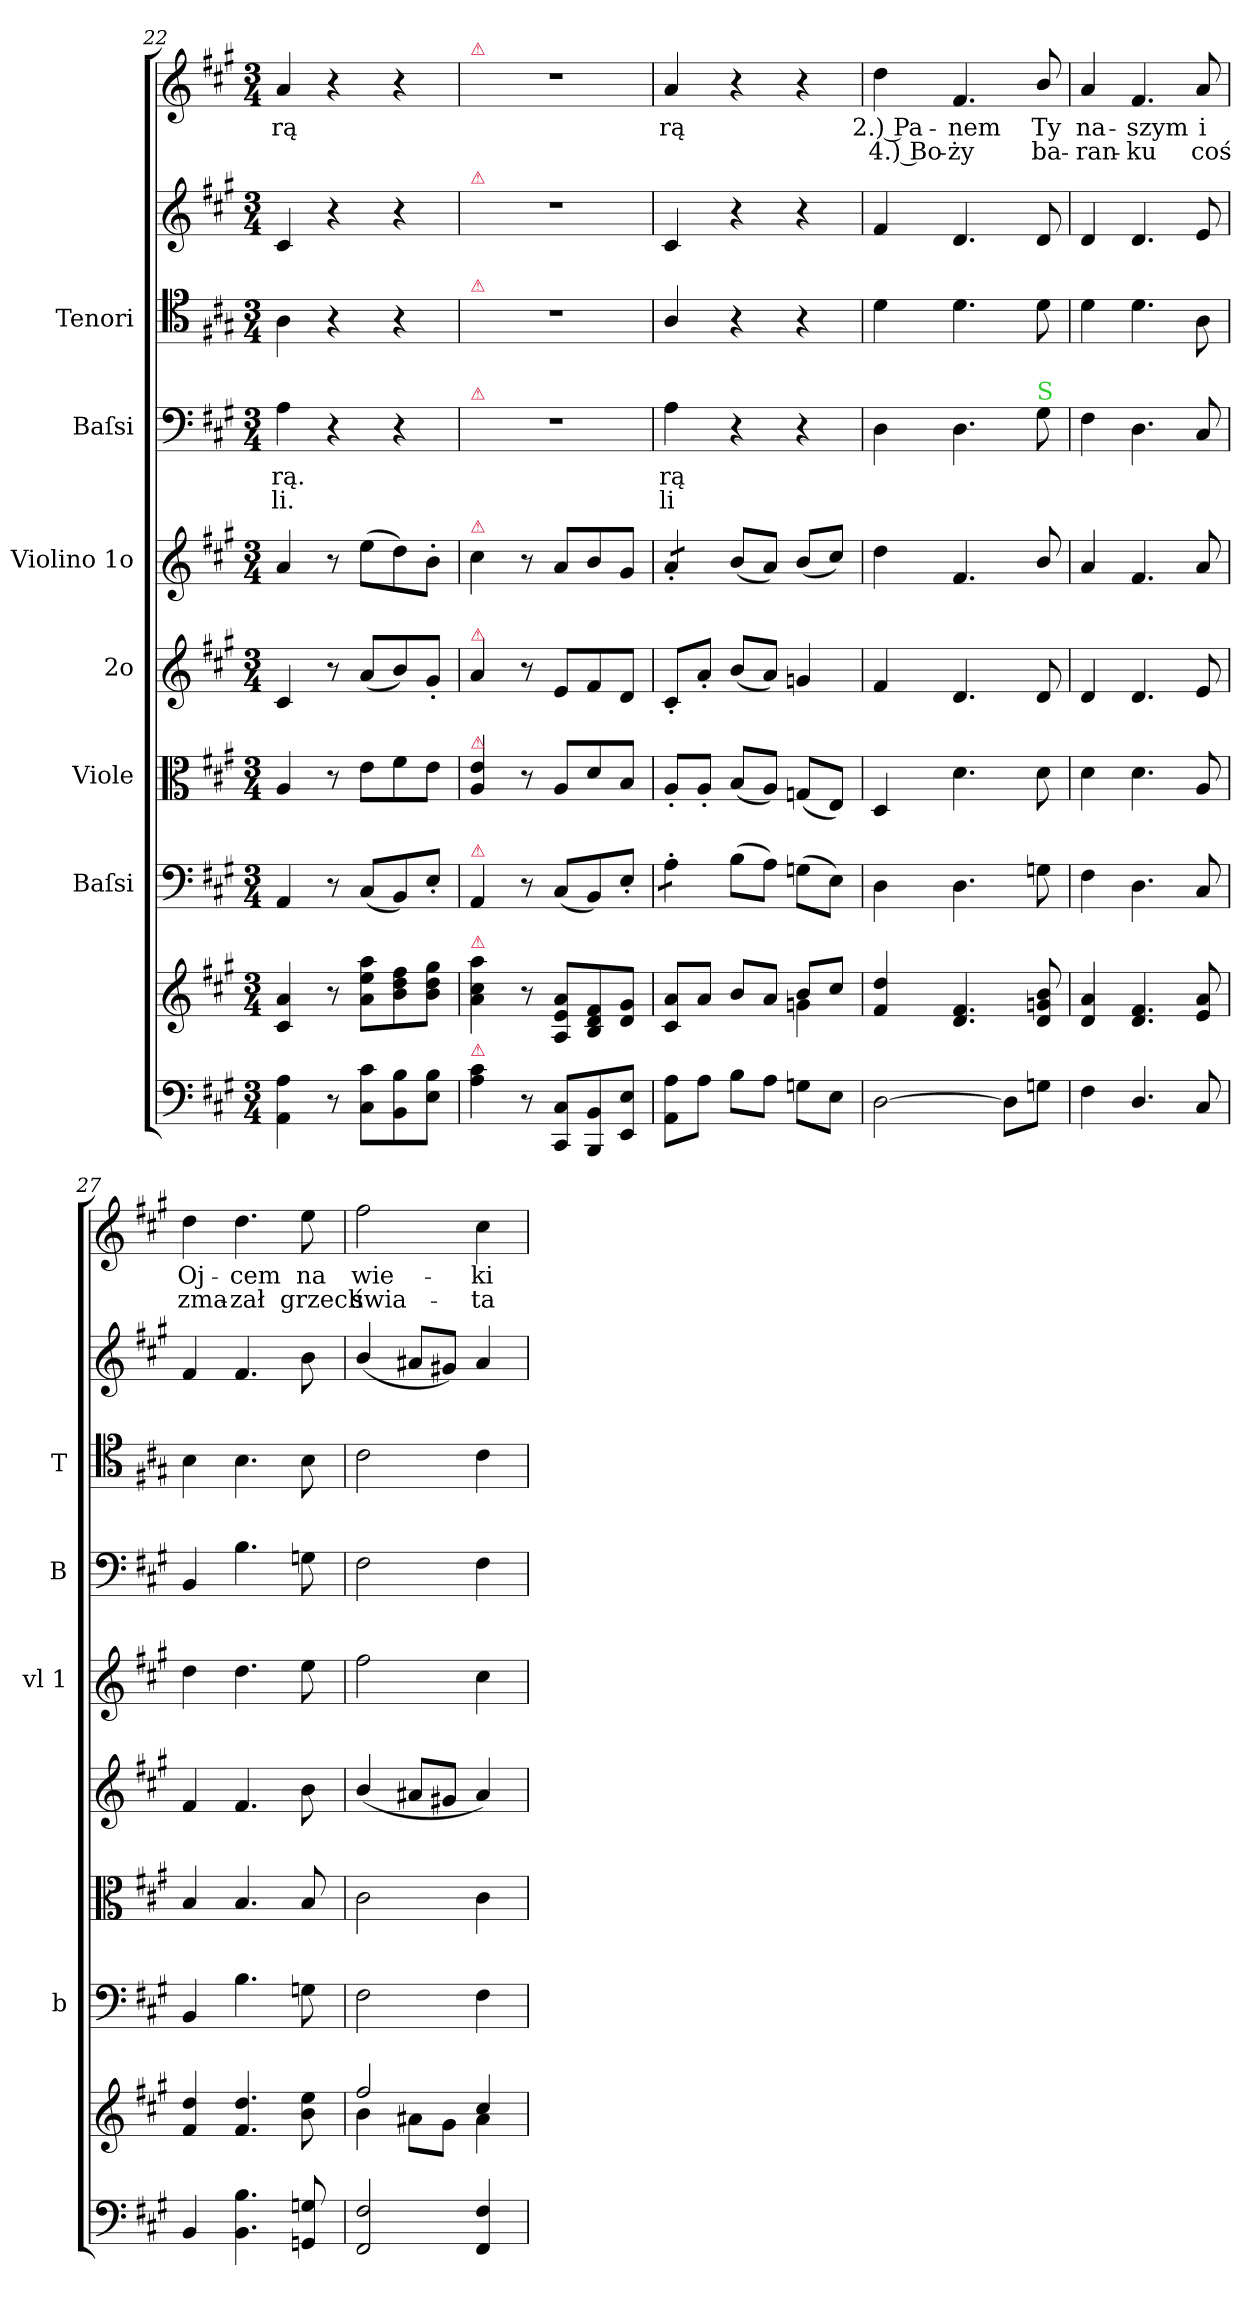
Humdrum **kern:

**kern	**kern	**kern	**kern	**kern	**kern	**kern	**text	**text	**kern	**kern	**kern	**text	**text
*part10	*part9	*part8	*part7	*part6	*part5	*part4	*part4	*part4	*part3	*part2	*part1	*part1	*part1
*staff10	*staff9	*staff8	*staff7	*staff6	*staff5	*staff4	*staff4	*staff4	*staff3	*staff2	*staff1	*staff1	*staff1
*	*	*I"Baſsi	*I"Viole	*I"2o	*I"Violino 1o	*I"Baſsi	*	*	*I"Tenori	*	*	*	*
*	*	*I'b	*	*	*I'vl 1	*I'B	*	*	*I'T	*	*	*	*
*clefF4	*clefG2	*clefF4	*clefC3	*clefG2	*clefG2	*clefF4	*	*	*clefC4	*clefG2	*clefG2	*	*
*k[f#c#g#]	*k[f#c#g#]	*k[f#c#g#]	*k[f#c#g#]	*k[f#c#g#]	*k[f#c#g#]	*k[f#c#g#]	*	*	*k[f#c#g#]	*k[f#c#g#]	*k[f#c#g#]	*	*
*M3/4	*M3/4	*M3/4	*M3/4	*M3/4	*M3/4	*M3/4	*	*	*M3/4	*M3/4	*M3/4	*	*
=22	=22	=22	=22	=22	=22	=22	=22	=22	=22	=22	=22	=22	=22
4AA\ 4A\	4c#/ 4a/	4AA/	4A/	4c#/	4a/	4A\	-rą.	-li.	4A\	4c#/	4a/	-rą	.
8r	8r	8r	8r	8r	8r	4r	.	.	4r	4r	4r	.	.
8C#\ 8c#\L	8a\ 8ee\ 8aa\L	(8C#/L	8e\L	(8a/L	(8ee\L	.	.	.	.	.	.	.	.
8BB\ 8B\	8b\ 8dd\ 8ff#\	8BB/)	8f#\	8b/)	8dd\)	4r	.	.	4r	4r	4r	.	.
8E\ 8B\J	8b\ 8dd\ 8gg#\J	8E'/J	8e\J	8g#'/J	8b'\J	.	.	.	.	.	.	.	.
=23	=23	=23	=23	=23	=23	=23	=23	=23	=23	=23	=23	=23	=23
!	!	!	!	!	!	!	!	!	!	!	!LO:TX:a:color=crimson:t=⚠	!	!
!	!	!	!	!	!	!	!	!	!	!LO:TX:a:color=crimson:t=⚠	!	!	!
!	!	!	!	!	!	!	!	!	!LO:TX:a:color=crimson:t=⚠	!	!	!	!
!	!	!	!	!	!	!LO:TX:a:color=crimson:t=⚠	!	!	!	!	!	!	!
!	!	!	!	!	!LO:TX:a:color=crimson:t=⚠	!	!	!	!	!	!	!	!
!	!	!	!	!LO:TX:a:color=crimson:t=⚠	!	!	!	!	!	!	!	!	!
!	!	!	!LO:TX:a:color=crimson:t=⚠	!	!	!	!	!	!	!	!	!	!
!	!	!LO:TX:a:color=crimson:t=⚠	!	!	!	!	!	!	!	!	!	!	!
!	!LO:TX:a:color=crimson:t=⚠	!	!	!	!	!	!	!	!	!	!	!	!
!LO:TX:a:color=crimson:t=⚠	!	!	!	!	!	!	!	!	!	!	!	!	!
4A\ 4c#\	4a\ 4cc#\ 4aa\	4AA/	4A/ 4e/	4a/	4cc#\	2.r	.	.	2.r	2.r	2.r	.	.
8r	8r	8r	8r	8r	8r	.	.	.	.	.	.	.	.
8CC#/ 8C#/L	8A/ 8e/ 8a/L	(8C#/L	8A/L	8e/L	8a/L	.	.	.	.	.	.	.	.
8BBB/ 8BB/	8B/ 8d/ 8f#/	8BB/)	8d/	8f#/	8b/	.	.	.	.	.	.	.	.
8EE/ 8E/J	8d/ 8g#/J	8E'/J	8B/J	8d/J	8g#/J	.	.	.	.	.	.	.	.
=24	=24	=24	=24	=24	=24	=24	=24	=24	=24	=24	=24	=24	=24
*	*^	*	*	*	*	*	*	*	*	*	*	*	*
*	*	*	*tremolo	*	*	*	*	*	*	*	*	*	*	*
*	*	*	*	*	*	*tremolo	*	*	*	*	*	*	*	*
8AA\ 8A\L	8c#/ 8a/L	4ryy	8A'\L	8A'/L	8c#'/L	8a'/L	4A\	rą	li	4A/	4c#/	4a/	rą	.
8A\J	8a/J	.	8A'\J	8A'/J	8a'/J	8a'/J	.	.	.	.	.	.	.	.
*	*	*	*	*	*	*Xtremolo	*	*	*	*	*	*	*	*
*	*	*	*Xtremolo	*	*	*	*	*	*	*	*	*	*	*
8B\L	8b/L	4ryy	(8B\L	(8B/L	(8b/L	(8b/L	4r	.	.	4r	4r	4r	.	.
8A\J	8a/J	.	8A\J)	8A/J)	8a/J)	8a/J)	.	.	.	.	.	.	.	.
8Gn\L	8b/L	4gn\	(8Gn\L	(8Gn/L	4gn/	(8b/L	4r	.	.	4r	4r	4r	.	.
8E\J	8cc#/J	.	8E\J)	8E/J)	.	8cc#/J)	.	.	.	.	.	.	.	.
*	*v	*v	*	*	*	*	*	*	*	*	*	*	*	*
=25	=25	=25	=25	=25	=25	=25	=25	=25	=25	=25	=25	=25	=25
[2D\	4f#/ 4dd/	4D\	4D/	4f#/	4dd\	4D\	.	.	4d\	4f#/	4dd\	2.) Pa-	4.) Bo-
.	4.d/ 4.f#/	4.D\	4.d\	4.d/	4.f#/	4.D\	.	.	4.d\	4.d/	4.f#/	-nem	-ży
8D\L]	.	.	.	.	.	.	.	.	.	.	.	.	.
!	!	!	!	!	!	!LO:TX:a:color=limegreen:t=S	!	!	!	!	!	!	!
8Gn\J	8d/ 8gn/ 8b/	8Gn\	8d\	8d/	8b/	8G#\	.	.	8d\	8d/	8b/	Ty	ba-
=26	=26	=26	=26	=26	=26	=26	=26	=26	=26	=26	=26	=26	=26
4F#\	4d/ 4a/	4F#\	4d\	4d/	4a/	4F#\	.	.	4d\	4d/	4a/	na-	-ran-
4.D/	4.d/ 4.f#/	4.D\	4.d\	4.d/	4.f#/	4.D\	.	.	4.d\	4.d/	4.f#/	-szym	-ku
8C#/	8e/ 8a/	8C#/	8A/	8e/	8a/	8C#/	.	.	8A\	8e/	8a/	i	coś
=27	=27	=27	=27	=27	=27	=27	=27	=27	=27	=27	=27	=27	=27
4BB/	4f#/ 4dd/	4BB/	4B/	4f#/	4dd\	4BB/	.	.	4B\	4f#/	4dd\	Oj-	zma-
4.BB\ 4.B\	4.f#/ 4.dd/	4.B\	4.B/	4.f#/	4.dd\	4.B\	.	.	4.B\	4.f#/	4.dd\	-cem	-zał
8GGn/ 8Gn/	8b\ 8ee\	8Gn\	8B/	8b\	8ee\	8Gn\	.	.	8B\	8b\	8ee\	na	grzech
=28	=28	=28	=28	=28	=28	=28	=28	=28	=28	=28	=28	=28	=28
*	*^	*	*	*	*	*	*	*	*	*	*	*	*
2FF#/ 2F#/	2ff#/	4b\	2F#\	2c#\	(4b/	2ff#\	2F#\	.	.	2c#\	(4b/	2ff#\	wie-	świa-
.	.	8a#X\L	.	.	8a#X/L	.	.	.	.	.	8a#X/L	.	.	.
.	.	8g#\J	.	.	8g#X/J	.	.	.	.	.	8g#X/J)	.	.	.
4FF#/ 4F#/	4cc#/	4a#\	4F#\	4c#\	4a#/)	4cc#\	4F#\	.	.	4c#\	4a#/	4cc#\	-ki	-ta
*	*v	*v	*	*	*	*	*	*	*	*	*	*	*	*
=	=	=	=	=	=	=	=	=	=	=	=	=	=
*-	*-	*-	*-	*-	*-	*-	*-	*-	*-	*-	*-	*-	*-
